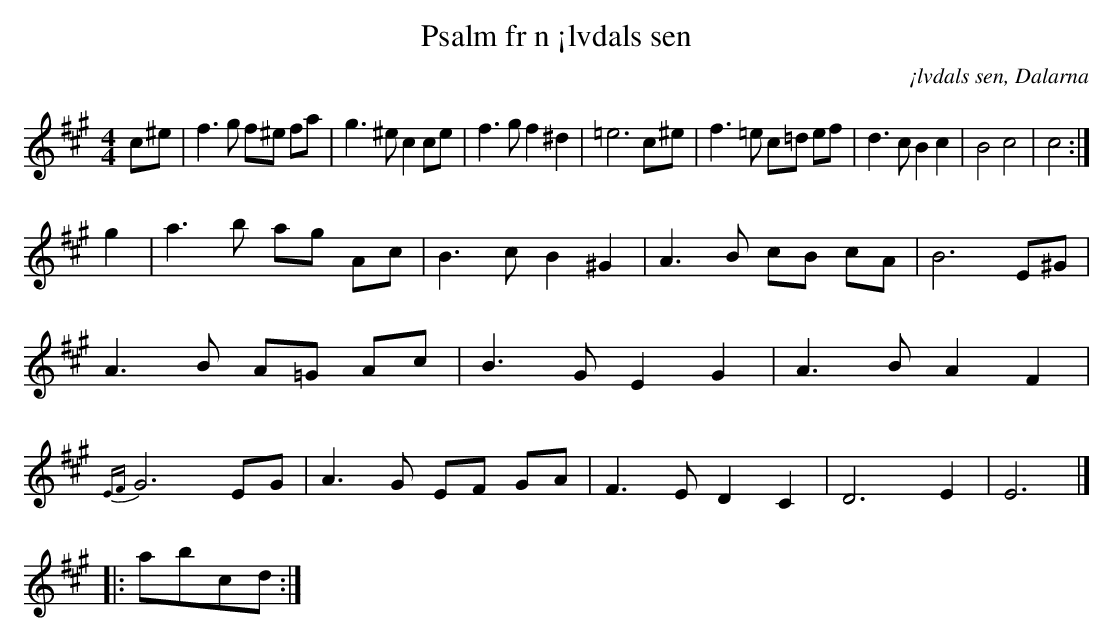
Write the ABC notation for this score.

X:1
T:Psalm fr n ¡lvdals sen
O:¡lvdals sen, Dalarna
M:4/4
L:1/8
K:A
c^e | f3 g f^e fa | g3 ^e c2 ce | f3 g f2 ^d2 | =e6 c^e | f3=e c=d ef | d3c B2 c2 | B4c4 | c4 :|]
g2 | a3b ag Ac | B3cB2^G2 | A3B cB cA | B6E^G | A3B A=G Ac| B3G E2G2| A3BA2 F2| {EF}G6EG| A3G EF GA | F3ED2C2 | D6E2 | E6 |]
|: abcd :|
